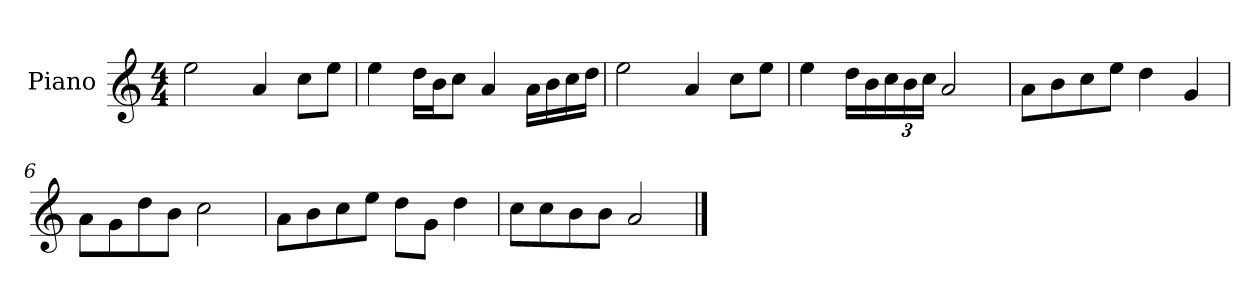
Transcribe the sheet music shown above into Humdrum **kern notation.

**kern
*part1
*staff1
*I"Piano
*I'P-no
*clefG2
*k[]
*M4/4
*MM90
=1
2ee\
4a/
8cc\L
8ee\J
=2
4ee\
16dd\LL
16b\J
8cc\J
4a/
16a\LL
16b\
16cc\
16dd\JJ
=3
2ee\
4a/
8cc\L
8ee\J
=4
4ee\
16dd\LL
16b\
*Xbrackettup
24cc\
24b\
24cc\JJ
2a/
=5
8a\L
8b\
8cc\
8ee\J
4dd\
4g/
=6
8a\L
8g\
8dd\
8b\J
2cc\
!!LO:LB:g=z
=7
8a\L
8b\
8cc\
8ee\J
8dd\L
8g\J
4dd\
=8
8cc\L
8cc\
8b\
8b\J
2a/
==
*-
